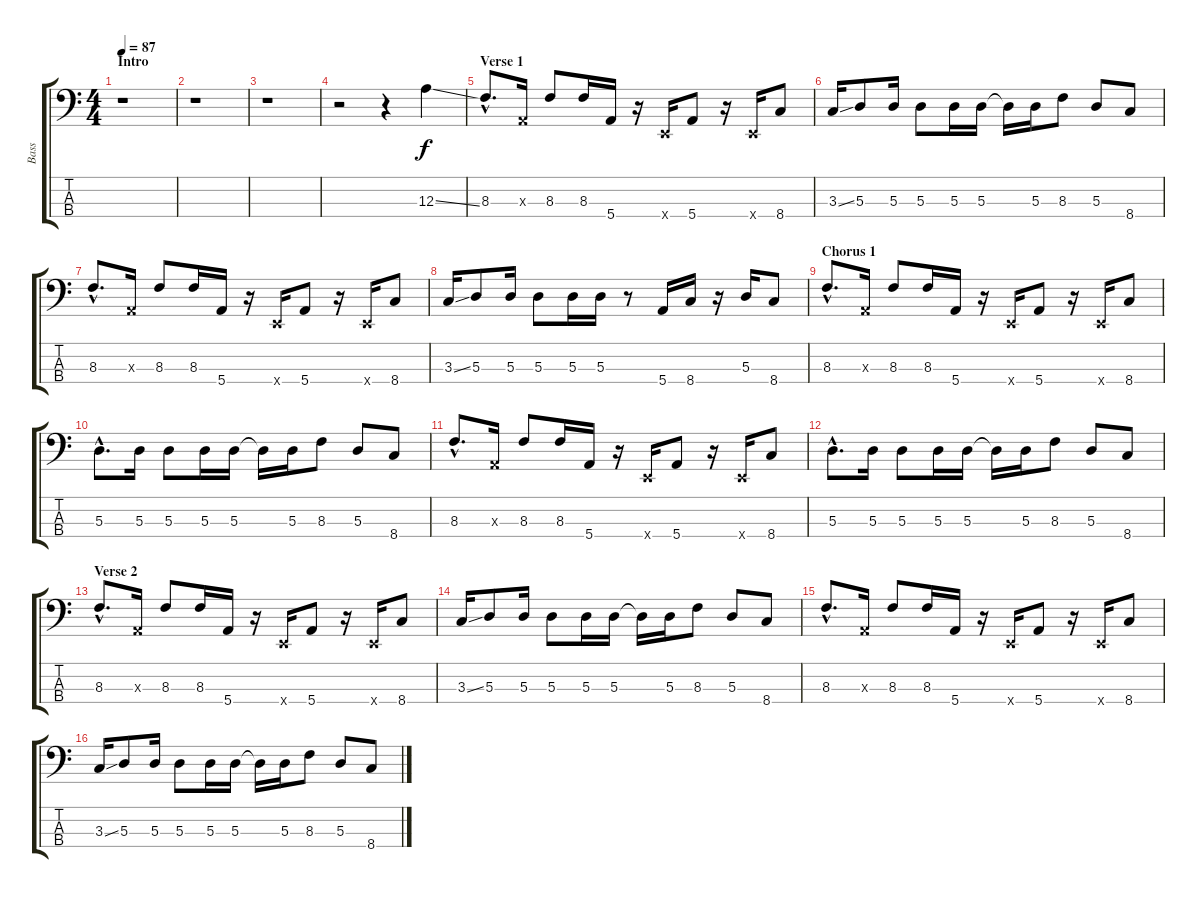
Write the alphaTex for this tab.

\track ("Bass" "Bass") {instrument electricbassfinger}
\staff {score tabs}
\tuning (G2 D2 A1 E1) {hide}
\ts (4 4)
\section ("" "Intro")
\tempo 87
\clef f4
\ks c
r.1{dy f instrument electricbassfinger} |
r.1 |
r.1 |
r.2 r.4 12.3{ss}.4 |
\section ("" "Verse 1")
8.3{hac}.8{d} 0.3{x}.16 8.3.8 8.3.16 5.4.16 r.16 0.4{x}.16 5.4.8 r.16 0.4{x}.16 8.4.8 |
3.3{ss}.16 5.3.8 5.3.16 5.3.8 5.3.16 5.3.16 5.3{t}.16 5.3.16 8.3.8 5.3.8 8.4.8 |
8.3{hac}.8{d} 0.3{x}.16 8.3.8 8.3.16 5.4.16 r.16 0.4{x}.16 5.4.8 r.16 0.4{x}.16 8.4.8 |
3.3{ss}.16 5.3.8 5.3.16 5.3.8 5.3.16 5.3.16 r.8 5.4.16 8.4.16 r.16 5.3.16 8.4.8 |
\section ("" "Chorus 1")
8.3{hac}.8{d} 0.3{x}.16 8.3.8 8.3.16 5.4.16 r.16 0.4{x}.16 5.4.8 r.16 0.4{x}.16 8.4.8 |
5.3{hac}.8{d} 5.3.16 5.3.8 5.3.16 5.3.16 5.3{t}.16 5.3.16 8.3.8 5.3.8 8.4.8 |
8.3{hac}.8{d} 0.3{x}.16 8.3.8 8.3.16 5.4.16 r.16 0.4{x}.16 5.4.8 r.16 0.4{x}.16 8.4.8 |
5.3{hac}.8{d} 5.3.16 5.3.8 5.3.16 5.3.16 5.3{t}.16 5.3.16 8.3.8 5.3.8 8.4.8 |
\section ("" "Verse 2")
8.3{hac}.8{d} 0.3{x}.16 8.3.8 8.3.16 5.4.16 r.16 0.4{x}.16 5.4.8 r.16 0.4{x}.16 8.4.8 |
3.3{ss}.16 5.3.8 5.3.16 5.3.8 5.3.16 5.3.16 5.3{t}.16 5.3.16 8.3.8 5.3.8 8.4.8 |
8.3{hac}.8{d} 0.3{x}.16 8.3.8 8.3.16 5.4.16 r.16 0.4{x}.16 5.4.8 r.16 0.4{x}.16 8.4.8 |
3.3{ss}.16 5.3.8 5.3.16 5.3.8 5.3.16 5.3.16 5.3{t}.16 5.3.16 8.3.8 5.3.8 8.4.8
